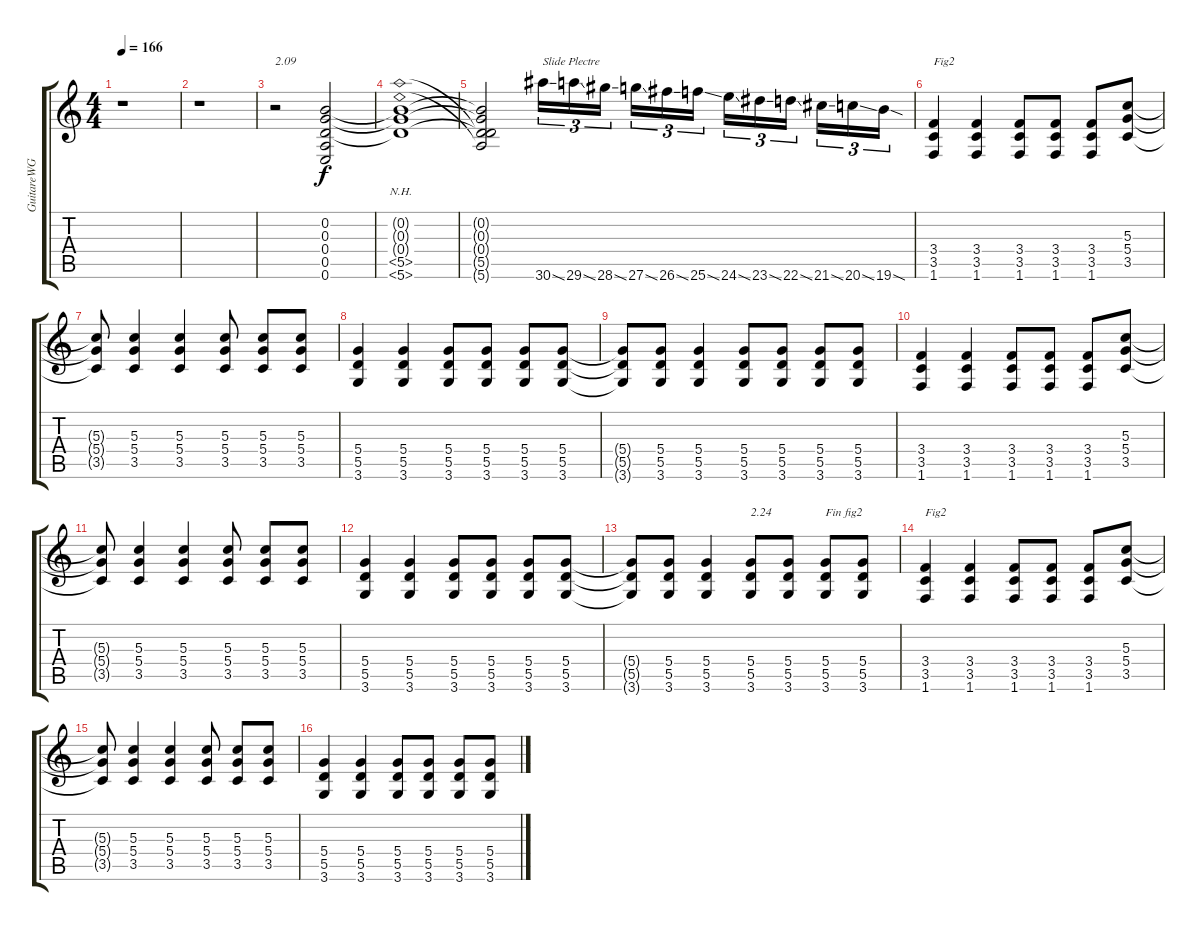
\track ("GuitareWG until150" "GuitareWG ") {instrument distortionguitar}
\staff {score tabs}
\tuning (E4 B3 G3 D3 A2 E2) {hide}
\ts (4 4)
\tempo 166
\clef g2
\ks c
r.1{dy f} |
r.1 |
r.2{txt "2.09"} (0.2 0.3 0.4 0.5 0.6).2 |
(0.2{t} 0.3{t} 0.4{t} 5.5{nh} 5.6{nh}).1 |
(0.2{t} 0.3{t} 0.4{t} 5.5{t} 5.6{t}).2 30.6{ss}.16{tu (3 2) txt "Slide Plectre" instrument guitarfretnoise} 29.6{ss}.16{tu (3 2)} 28.6{ss}.16{tu (3 2)} 27.6{ss}.16{tu (3 2)} 26.6{ss}.16{tu (3 2)} 25.6{ss}.16{tu (3 2)} 24.6{ss}.16{tu (3 2)} 23.6{ss}.16{tu (3 2)} 22.6{ss}.16{tu (3 2)} 21.6{ss}.16{tu (3 2)} 20.6{ss}.16{tu (3 2)} 19.6{sod}.16{tu (3 2)} |
(3.4 3.5 1.6).4{txt "Fig2" instrument distortionguitar} (3.4 3.5 1.6).4 (3.4 3.5 1.6).8 (3.4 3.5 1.6).8 (3.4 3.5 1.6).8 (5.3 5.4 3.5).8 |
(5.3{t} 5.4{t} 3.5{t}).8 (5.3 5.4 3.5).4 (5.3 5.4 3.5).4 (5.3 5.4 3.5).8 (5.3 5.4 3.5).8 (5.3 5.4 3.5).8 |
(5.4 5.5 3.6).4 (5.4 5.5 3.6).4 (5.4 5.5 3.6).8 (5.4 5.5 3.6).8 (5.4 5.5 3.6).8 (5.4 5.5 3.6).8 |
(5.4{t} 5.5{t} 3.6{t}).8 (5.4 5.5 3.6).8 (5.4 5.5 3.6).4 (5.4 5.5 3.6).8 (5.4 5.5 3.6).8 (5.4 5.5 3.6).8 (5.4 5.5 3.6).8 |
(3.4 3.5 1.6).4 (3.4 3.5 1.6).4 (3.4 3.5 1.6).8 (3.4 3.5 1.6).8 (3.4 3.5 1.6).8 (5.3 5.4 3.5).8 |
(5.3{t} 5.4{t} 3.5{t}).8 (5.3 5.4 3.5).4 (5.3 5.4 3.5).4 (5.3 5.4 3.5).8 (5.3 5.4 3.5).8 (5.3 5.4 3.5).8 |
(5.4 5.5 3.6).4 (5.4 5.5 3.6).4 (5.4 5.5 3.6).8 (5.4 5.5 3.6).8 (5.4 5.5 3.6).8 (5.4 5.5 3.6).8 |
(5.4{t} 5.5{t} 3.6{t}).8 (5.4 5.5 3.6).8 (5.4 5.5 3.6).4 (5.4 5.5 3.6).8{txt "2.24"} (5.4 5.5 3.6).8 (5.4 5.5 3.6).8{txt "Fin fig2"} (5.4 5.5 3.6).8 |
(3.4 3.5 1.6).4{txt "Fig2"} (3.4 3.5 1.6).4 (3.4 3.5 1.6).8 (3.4 3.5 1.6).8 (3.4 3.5 1.6).8 (5.3 5.4 3.5).8 |
(5.3{t} 5.4{t} 3.5{t}).8 (5.3 5.4 3.5).4 (5.3 5.4 3.5).4 (5.3 5.4 3.5).8 (5.3 5.4 3.5).8 (5.3 5.4 3.5).8 |
(5.4 5.5 3.6).4 (5.4 5.5 3.6).4 (5.4 5.5 3.6).8 (5.4 5.5 3.6).8 (5.4 5.5 3.6).8 (5.4 5.5 3.6).8
